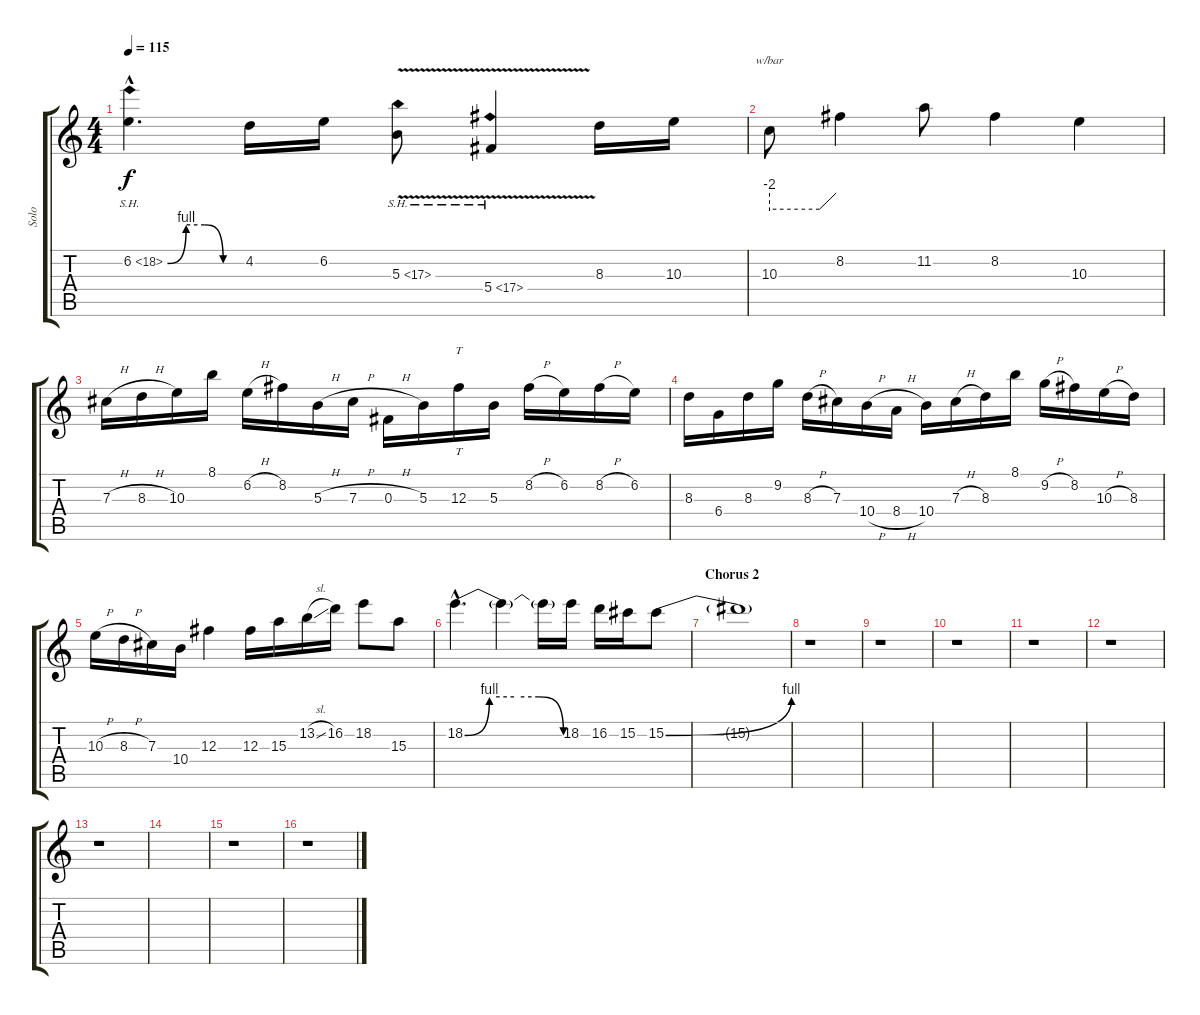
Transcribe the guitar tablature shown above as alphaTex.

\track ("Solo" "Solo") {instrument overdrivenguitar}
\staff {score tabs}
\tuning (Eb4 Bb3 Gb3 Db3 Ab2 Eb2) {hide}
\ts (4 4)
\tempo 115
\clef g2
\ks c
6.2{be (custom 0 0 15 4 30 4 45 0 60 0) sh 12 hac}.4{d dy f} 4.2.16 6.2.16 5.3{sh 12 v}.8 5.4{sh 12 v}.4 8.3.16 10.3.16 |
10.3.8{tbe (custom default 0 -8 45 -8 60 0)} 8.2.4 11.2.8 8.2.4 10.3.4 |
7.3{h}.16 8.3{h}.16 10.3.16 8.1.16 6.2{h}.16 8.2.16 5.3{h}.16 7.3{h}.16 0.3{h}.16 5.3.16 12.3.16{tt} 5.3.16 8.2{h}.16 6.2.16 8.2{h}.16 6.2.16 |
8.3.16 6.4.16 8.3.16 9.2.16 8.3{h}.16 7.3.16 10.4{h}.16 8.4{h}.16 10.4.16 7.3{h}.16 8.3.16 8.1.16 9.2{h}.16 8.2.16 10.3{h}.16 8.3.16 |
10.3{h}.16 8.3{h}.16 7.3.16 10.4.16 12.3.4 12.3.16 15.3.16 13.2{sl}.16 16.2.16 18.2.8 15.3.8 |
18.2{be (custom 0 0 15 4 30 4 45 4 60 0) hac}.4{d} 18.2{t}.4 18.2{t}.16 18.2.16 16.2.16 15.2.16 15.2{be (bend 0 0 60 4)}.8 |
\section ("" "Chorus 2")
15.2{t}.1 |
r.1 |
r.1 |
r.1 |
r.1 |
r.1 |
r.1 |
|
r.1 |
r.1
